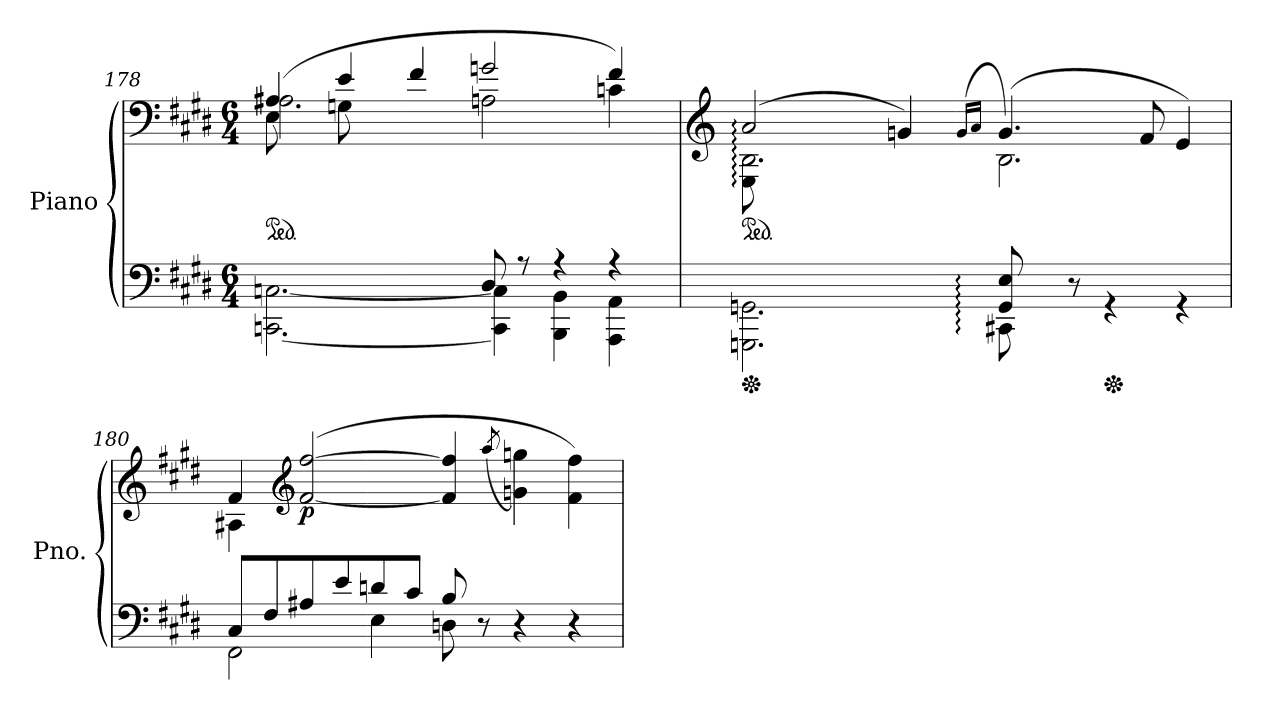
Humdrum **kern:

**kern	**kern	**dynam
*part1	*part1	*part1
*staff2	*staff1	*staff1/2
*I"Piano	*	*
*I'Pno.	*	*
!!LO:LB:g=z
*clefF4	*clefF4	*
*k[f#c#g#d#]	*k[f#c#g#d#]	*
*M6/4	*M6/4	*
=178	=178	=178
*^	*^	*
*	*	*	*^	*
*	*	*ped	*	*	*
8ryy	[2.CCn\ [2.Cn\	(4A#X/	2.A#\	(8E\L	.
8GGn/	.	.	.	8ryy	.
8ryy	.	4e/	.	8Gn\	.
8F#/	.	.	.	1ryy	.
8E/	.	4f#/	.	.	.
8C/J	.	.	.	.	.
8D#/)	4CC\] 4C\]	2gn/	2An\	.	.
8r	.	.	.	.	.
4r	4BBB\ 4BB\	.	.	.	.
4r	4AAA\ 4AA\	4f#/)	4cn\	.	.
.	.	.	.	8ryy	.
*v	*v	*	*	*	*
*	*v	*v	*v	*
=179	=179	=179
*	*clefG2	*
*Xped	*	*
*^	*^	*
*	*^	*	*^	*
*	*	*	*	*	*^	*
*	*	*	*ped	*	*	*	*
8ryy	2.GGGn\ 2.GGn\	2.ryy	(2a/	2.B\	16E!yy: 16B!yy: 16a!yy:	(8E\L	.
.	.	.	.	.	8.ryy	.	.
8BB/	.	.	.	.	.	1ryy	.
8Gn/	.	.	.	.	2ryy	.	.
8F#/	.	.	.	.	.	.	.
8E/	.	.	4gn/)	.	.	.	.
8BB/J	.	.	.	.	.	.	.
*	*	*	*MM120	*	*	*	*
.	.	.	(>16qg/LL	.	.	.	.
.	.	.	16qa/JJ	.	.	.	.
8GG/ 8E/)	8CC#X\	16CC#!yy: 16GG!yy: 16E!yy:	(4.g/)	2.B\	32g!LLLyy	.	.
.	.	.	.	.	32a!JJyy	.	.
*	*	*	*MM180	*	*	*	*
.	.	8.rGGyy	.	.	[8.g!yy	.	.
8r	8rAyy	.	.	.	.	.	.
*Xped	*	*	*	*	*	*	*
4rGG	2ryy	2rCCyy	.	.	8g!Jyy]	.	.
.	.	.	8f#/	.	8reyy	4.ryy	.
4rGG	.	.	4e/)	.	4reyy	.	.
*	*v	*v	*	*	*	*	*
*	*	*	*v	*v	*v	*
=180	=180	=180	=180	=180
8C#/L	2FF#\	4f#/	4A#X\	.
8F#/	.	.	.	.
*	*	*clefG2	*	*
!	!	!	!	!LO:DY:b
8A#X/	.	(>[2f#/ [2ff#/	4ryy	p
8e/	.	.	.	.
8dn/	4E\	.	1ryy	.
8c#/J	.	.	.	.
8B/	8Dn\	4f#/] 4ff#/]	.	.
8r	8rAyy	.	.	.
.	.	(8qaa/	.	.
4r	4rAyy	4gn\ 4ggn\)	.	.
4r	4rAyy	4f#\ 4ff#\)	.	.
*v	*v	*	*	*
*	*v	*v	*
=	=	=
*-	*-	*-
